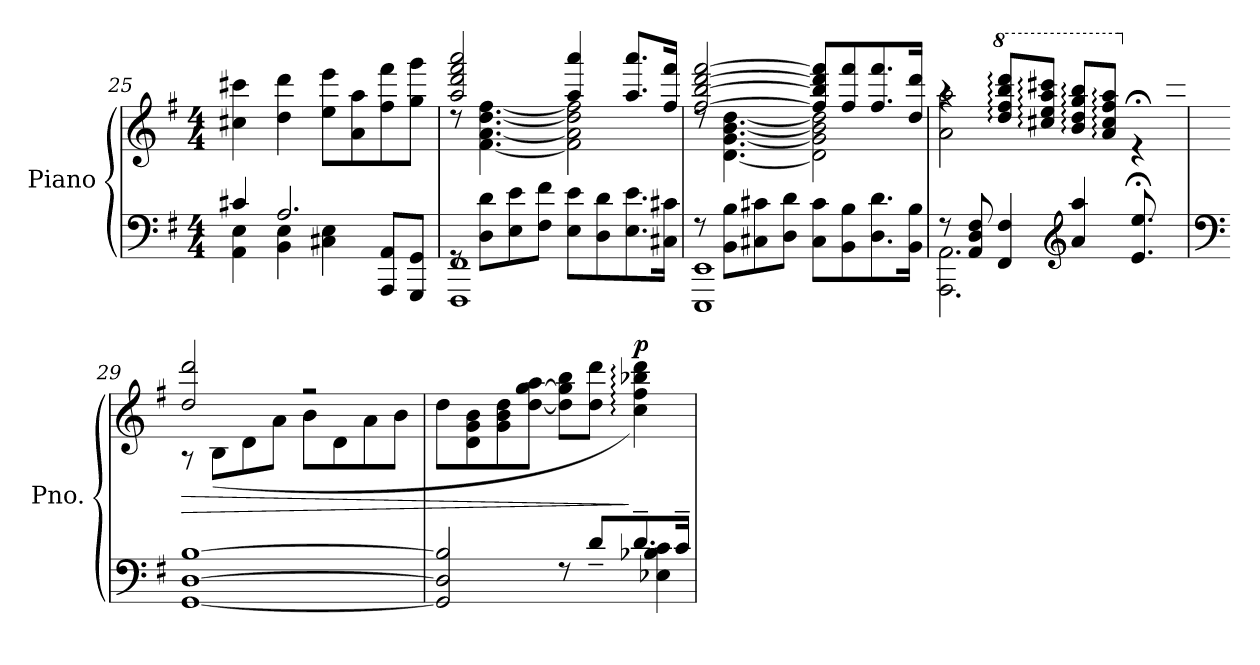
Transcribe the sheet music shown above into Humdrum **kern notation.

**kern	**kern	**dynam
*part1	*part1	*part1
*staff2	*staff1	*staff1/2
*I"Piano	*	*
*I'Pno.	*	*
*clefF4	*clefG2	*
*k[f#]	*k[f#]	*
*M4/4	*M4/4	*
=25	=25	=25
*^	*	*
4c#X/	4AA\ 4E\	4cc#X\ 4ccc#X\	.
2.A/	4BB\ 4E\	4dd\ 4ddd\	.
.	4C#X\ 4E\	8ee\ 8eee\L	.
.	.	8a\ 8aa\	.
.	8AAA/ 8AA/L	8ff#\ 8fff#\	.
.	8GGG/ 8GG/J	8gg\ 8ggg\J	.
!!LO:PB:g=z
=26	=26	=26	=26
*	*	*^	*
8rGG	1FFF# 1FF#	2aa/ 2ddd/ 2fff#/ 2aaa/	8rdd	.
8D\ 8d\L	.	.	[4.f#\ [4.a\ [4.dd\ [4.ff#\	.
8E\ 8e\	.	.	.	.
8F#\ 8f#\J	.	.	.	.
8E\ 8e\L	.	4aa/ 4aaa/	2f#\] 2a\] 2dd\] 2ff#\]	.
8D\ 8d\	.	.	.	.
8.E\ 8.e\	.	8.aa/ 8.aaa/L	.	.
16C#X\ 16c#X\Jk	.	16ff#/ 16fff#/Jk	.	.
=27	=27	=27	=27	=27
8r	1EEE 1EE	[2ff#/ [2bb/ [2ddd/ [2fff#/	8rdd	.
8BB\ 8B\L	.	.	[4.d\ [4.g\ [4.b\ [4.dd\	.
8C#X\ 8c#X\	.	.	.	.
8D\ 8d\J	.	.	.	.
8C#\ 8c#\L	.	8ff#/] 8bb/] 8ddd/] 8fff#/]L	2d\] 2g\] 2b\] 2dd\]	.
8BB\ 8B\	.	8ff#/ 8fff#/	.	.
8.D\ 8.d\	.	8.ff#/ 8.fff#/	.	.
16BB\ 16B\Jk	.	16dd/ 16ddd/Jk	.	.
=28	=28	=28	=28	=28
*	*^	*	*^	*
8r	2.AAA\ 2.AA\	2ryy	4raa	2a\ 2aa\	2...ryy	.
8AA/ 8D/ 8F#/	.	.	.	.	.	.
*	*	*	*8va	*	*	*
4FF#/ 4F#/	.	.	8ddd/: 8fff#/: 8bbb/: 8dddd/:L	.	.	.
.	.	.	8ccc#X/: 8eee/: 8aaa/: 8cccc#X/:J	.	.	.
*clefG2	*	*	*	*	*	*
4ryy	.	4a/ 4aa/	8bb/: 8ddd/: 8ggg/: 8bbb/:L	2ryy	.	.
.	.	.	8aa/: 8ccc#/: 8fff#/: 8aaa/:J	.	.	.
*	*	*	*X8va	*	*	*
4rAyy	4ryy	8.e/;< 8.ee/;<L	4r;<e	.	.	.
.	.	16ryy	.	.	16cc#X\ 16ccc#X\Jk	.
*v	*v	*v	*	*	*	*
*	*v	*v	*v	*
=29	=29	=29
*clefF4	*	*
*^	*^	*
*	*^	*	*^	*
!	!	!	!	!	!	!LO:HP:b
*v	*v	*v	*	*	*	*
*	*	*v	*v	*
[1GG [1D [1B	2dd/ 2ddd/	8r	>
.	.	(>8B\L	.
.	.	8d\	.
.	.	8a\J	.
.	2r	8b\L	.
.	.	8d\	.
.	.	8a\	.
.	.	8b\J	.
*	*v	*v	*
!!LO:LB:g=z
=30	=30	=30
*^	*	*
2GG/] 2D/] 2B/]	2.ryy	8dd\L	.
.	.	8d\ 8g\ 8b\	.
.	.	8g\ 8b\ 8dd\	.
.	.	[8dd\ [8gg\ 8aa\J	.
8rF	.	8dd\] 8gg\] 8bb\L	.
8d~/L	.	8dd\ 8ddd\J	.
!	!	!	!LO:DY:n=1:a
8.d~/	4E-X\ 4B-X\ 4c\	4cc\: 4ff#\: 4bb-X\: 4ddd\:)	] p
16c~/Jk	.	.	.
*v	*v	*	*
=	=	=
*-	*-	*-
